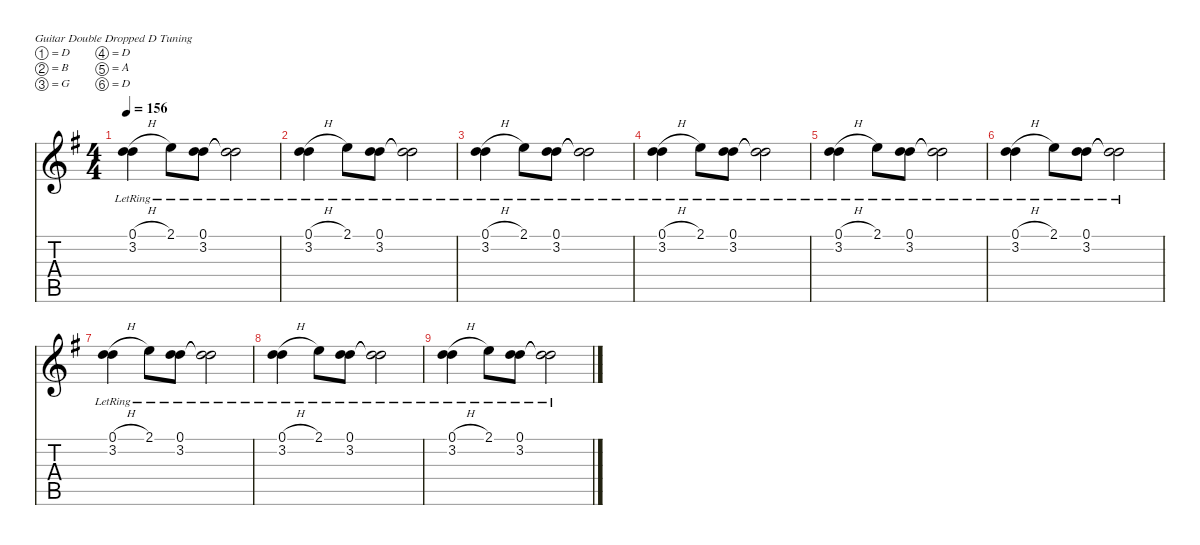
\defaultSystemsLayout 4
\hideDynamics
\bracketExtendMode nobrackets
\singleTrackTrackNamePolicy hidden
\multiTrackTrackNamePolicy hidden
\otherSystemsTrackNameOrientation horizontal
\track ("Guitar 1" "n.guit.") {mute instrument acousticguitarnylon}
\staff {score tabs}
\tuning (D4 B3 G3 D3 A2 D2)
\ts (4 4)
\tempo 156
\clef g2
\ks g
(0.1{h acc forcenatural} 3.2{lr acc forcenatural}).4{dy f beam Down} 2.1{lr acc forcenatural}.8{beam Down} (0.1{lr acc forcenatural} 3.2{lr acc forcenatural}).8{beam Down} (0.1{lr t acc forcenatural} 3.2{lr t acc forcenatural}).2{beam Down} |
(0.1{h acc forcenatural} 3.2{lr acc forcenatural}).4{beam Down} 2.1{lr acc forcenatural}.8{beam Down} (0.1{lr acc forcenatural} 3.2{lr acc forcenatural}).8{beam Down} (0.1{lr t acc forcenatural} 3.2{lr t acc forcenatural}).2{beam Down} |
(0.1{h acc forcenatural} 3.2{lr acc forcenatural}).4{dy mf beam Down} 2.1{lr acc forcenatural}.8{beam Down} (0.1{lr acc forcenatural} 3.2{lr acc forcenatural}).8{beam Down} (0.1{lr t acc forcenatural} 3.2{lr t acc forcenatural}).2{dy f beam Down} |
(0.1{h acc forcenatural} 3.2{lr acc forcenatural}).4{dy mf beam Down} 2.1{lr acc forcenatural}.8{beam Down} (0.1{lr acc forcenatural} 3.2{lr acc forcenatural}).8{beam Down} (0.1{lr t acc forcenatural} 3.2{lr t acc forcenatural}).2{dy f beam Down} |
(0.1{h acc forcenatural} 3.2{lr acc forcenatural}).4{dy mp beam Down} 2.1{lr acc forcenatural}.8{beam Down} (0.1{lr acc forcenatural} 3.2{lr acc forcenatural}).8{beam Down} (0.1{lr t acc forcenatural} 3.2{lr t acc forcenatural}).2{dy f beam Down} |
(0.1{h acc forcenatural} 3.2{lr acc forcenatural}).4{dy p beam Down} 2.1{lr acc forcenatural}.8{beam Down} (0.1{lr acc forcenatural} 3.2{lr acc forcenatural}).8{beam Down} (0.1{lr t acc forcenatural} 3.2{lr t acc forcenatural}).2{dy f beam Down} |
(0.1{h acc forcenatural} 3.2{lr acc forcenatural}).4{dy pp beam Down} 2.1{lr acc forcenatural}.8{beam Down} (0.1{lr acc forcenatural} 3.2{lr acc forcenatural}).8{beam Down} (0.1{lr t acc forcenatural} 3.2{lr t acc forcenatural}).2{dy f beam Down} |
(0.1{h acc forcenatural} 3.2{lr acc forcenatural}).4{dy pp beam Down} 2.1{lr acc forcenatural}.8{beam Down} (0.1{lr acc forcenatural} 3.2{lr acc forcenatural}).8{beam Down} (0.1{lr t acc forcenatural} 3.2{lr t acc forcenatural}).2{dy f beam Down} |
(0.1{h acc forcenatural} 3.2{lr acc forcenatural}).4{dy ppp beam Down} 2.1{lr acc forcenatural}.8{beam Down} (0.1{lr acc forcenatural} 3.2{lr acc forcenatural}).8{beam Down} (0.1{lr t acc forcenatural} 3.2{lr t acc forcenatural}).2{dy f beam Down}
